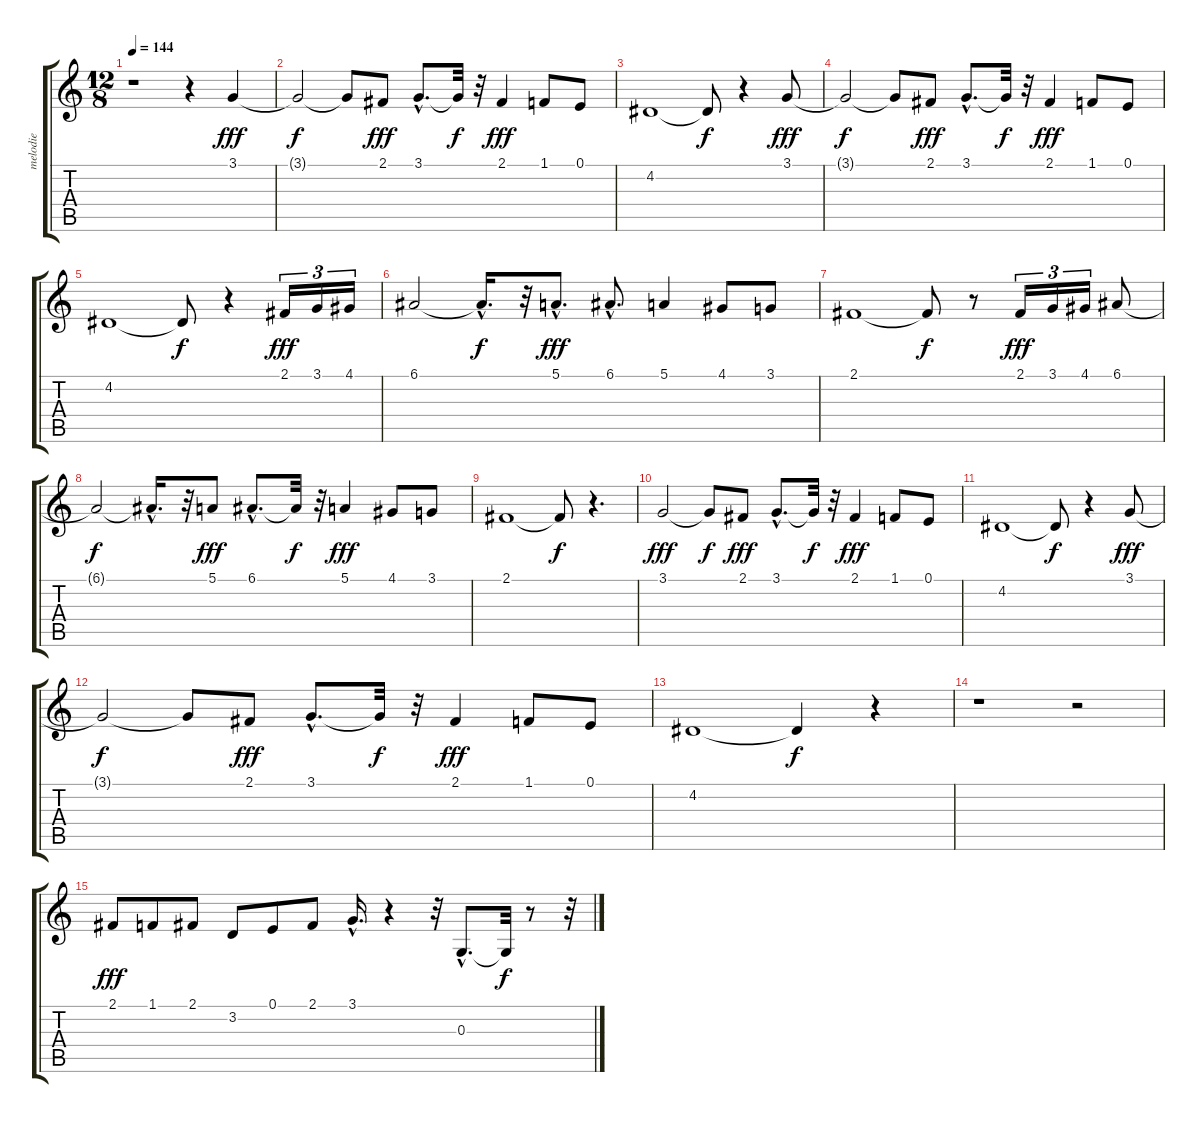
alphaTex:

\track ("melodie" "melodie") {instrument tenorsax}
\staff {score tabs}
\tuning (E4 B3 G3 D3 A2 E2) {hide}
\ts (12 8)
\tempo 144
\clef g2
\ks c
r.1{dy fff instrument tenorsax} r.4 3.1.4 |
3.1{t}.2{dy f} 3.1{t}.8 2.1.8{dy fff} 3.1{hac}.8{d} 3.1{t}.32{dy f} r.32 2.1.4{dy fff} 1.1.8 0.1.8 |
4.2.1 4.2{t}.8{dy f} r.4 3.1.8{dy fff} |
3.1{t}.2{dy f} 3.1{t}.8 2.1.8{dy fff} 3.1{hac}.8{d} 3.1{t}.32{dy f} r.32 2.1.4{dy fff} 1.1.8 0.1.8 |
4.2.1 4.2{t}.8{dy f} r.4 2.1.16{tu (3 2) dy fff} 3.1.16{tu (3 2)} 4.1.16{tu (3 2)} |
6.1.2 6.1{hac t}.16{d dy f} r.32 5.1{hac}.8{d dy fff} 6.1{hac}.8{d} 5.1.4 4.1.8 3.1.8 |
2.1.1 2.1{t}.8{dy f} r.8 2.1.16{tu (3 2) dy fff} 3.1.16{tu (3 2)} 4.1.16{tu (3 2)} 6.1.8 |
6.1{t}.2{dy f} 6.1{hac t}.16{d} r.32 5.1.8{dy fff} 6.1{hac}.8{d} 6.1{t}.32{dy f} r.32 5.1.4{dy fff} 4.1.8 3.1.8 |
2.1.1 2.1{t}.8{dy f} r.4{d} |
3.1.2{dy fff} 3.1{t}.8{dy f} 2.1.8{dy fff} 3.1{hac}.8{d} 3.1{t}.32{dy f} r.32 2.1.4{dy fff} 1.1.8 0.1.8 |
4.2.1 4.2{t}.8{dy f} r.4 3.1.8{dy fff} |
3.1{t}.2{dy f} 3.1{t}.8 2.1.8{dy fff} 3.1{hac}.8{d} 3.1{t}.32{dy f} r.32 2.1.4{dy fff} 1.1.8 0.1.8 |
4.2.1 4.2{t}.4{dy f} r.4 |
r.1 r.2 |
2.1.8{dy fff} 1.1.8 2.1.8 3.2.8 0.1.8 2.1.8 3.1{hac}.16{d} r.4 r.32 0.3{hac}.8{d} 0.3{t}.32{dy f} r.8 r.32
